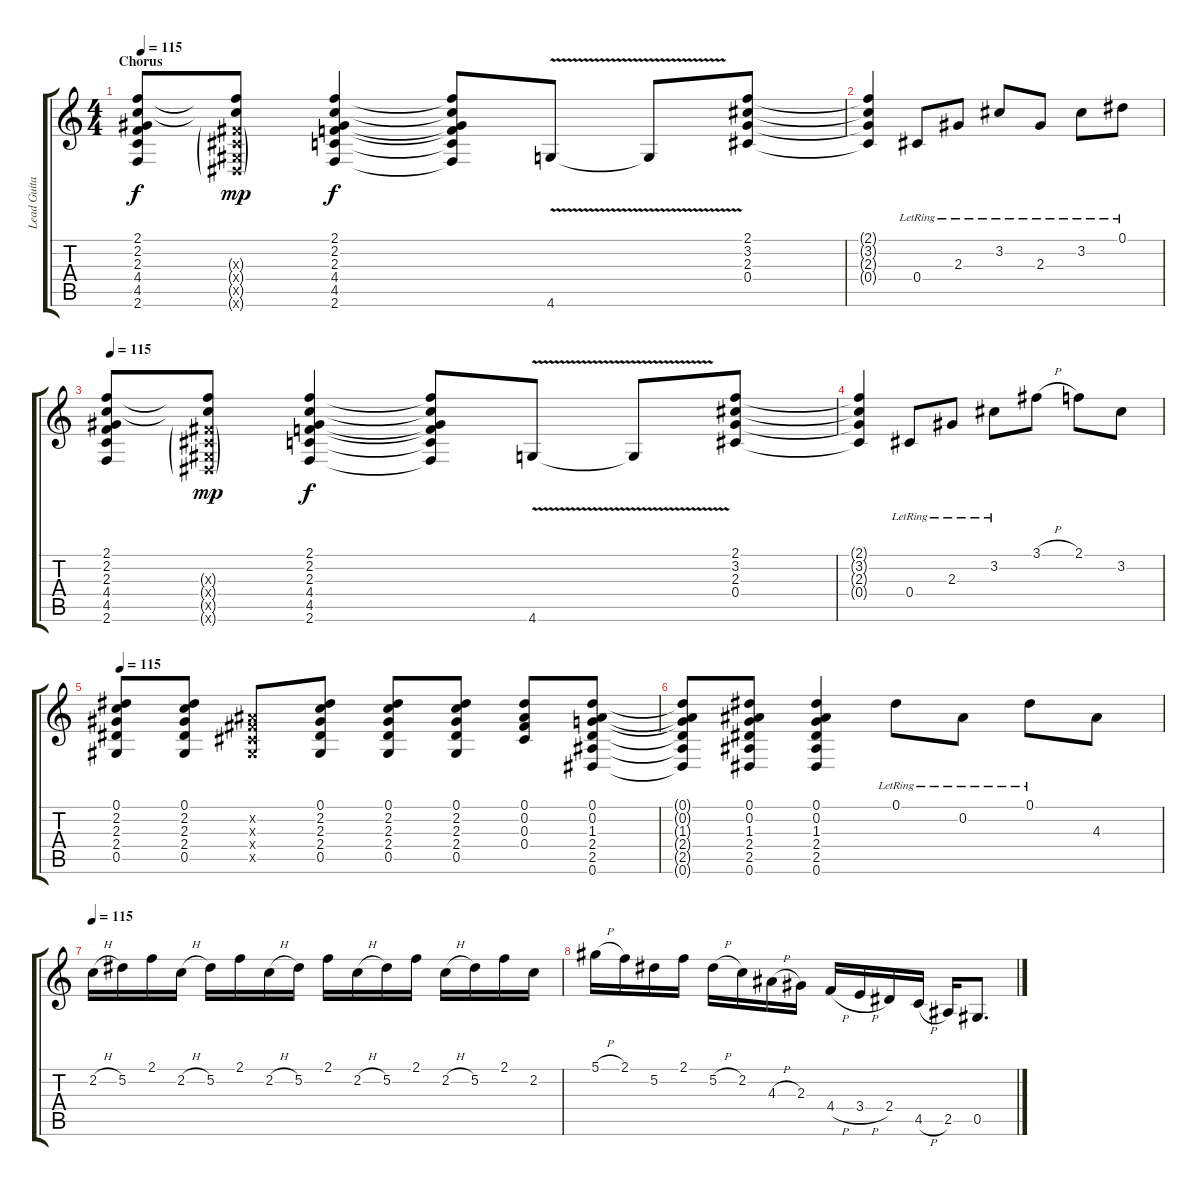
\track ("Lead Guitar (12 strings)" "Lead Guita") {instrument acousticguitarsteel}
\staff {score tabs}
\tuning (Eb4 Bb3 Gb3 Db3 Ab2 Eb2) {hide}
\ts (4 4)
\section ("" "Chorus")
\tempo 115
\clef g2
\ks c
(2.1 2.2 2.3 4.4 4.5 2.6).8{dy f} (2.1{t} 2.2{t} 0.3{g x} 0.4{g x} 0.5{g x} 0.6{g x}).8{dy mp} (2.1 2.2 2.3 4.4 4.5 2.6).4{dy f} (2.1{t} 2.2{t} 2.3{t} 4.4{t} 4.5{t} 2.6{t}).8 4.6{v}.8 4.6{t}.8 (2.1 3.2 2.3 0.4).8 |
(2.1{t} 3.2{t} 2.3{t} 0.4{t}).4 0.4{lr}.8 2.3{lr}.8 3.2{lr}.8 2.3{lr}.8 3.2{lr}.8 0.1{lr}.8 |
\tempo 115
(2.1 2.2 2.3 4.4 4.5 2.6).8 (2.1{t} 2.2{t} 0.3{g x} 0.4{g x} 0.5{g x} 0.6{g x}).8{dy mp} (2.1 2.2 2.3 4.4 4.5 2.6).4{dy f} (2.1{t} 2.2{t} 2.3{t} 4.4{t} 4.5{t} 2.6{t}).8 4.6{v}.8 4.6{t}.8 (2.1 3.2 2.3 0.4).8 |
(2.1{t} 3.2{t} 2.3{t} 0.4{t}).4 0.4{lr}.8 2.3{lr}.8 3.2{lr}.8 3.1{h}.8 2.1.8 3.2.8 |
\tempo 115
(0.1 2.2 2.3 2.4 0.5).8 (0.1 2.2 2.3 2.4 0.5).8 (0.2{x} 0.3{x} 0.4{x} 0.5{x}).8 (0.1 2.2 2.3 2.4 0.5).8 (0.1 2.2 2.3 2.4 0.5).8 (0.1 2.2 2.3 2.4 0.5).8 (0.1 0.2 0.3 0.4).8 (0.1 0.2 1.3 2.4 2.5 0.6).8 |
(0.1{t} 0.2{t} 1.3{t} 2.4{t} 2.5{t} 0.6{t}).8 (0.1 0.2 1.3 2.4 2.5 0.6).8 (0.1 0.2 1.3 2.4 2.5 0.6).4 0.1{lr}.8 0.2{lr}.8 0.1{lr}.8 4.3.8 |
\tempo 115
2.2{h}.16 5.2.16 2.1.16 2.2{h}.16 5.2.16 2.1.16 2.2{h}.16 5.2.16 2.1.16 2.2{h}.16 5.2.16 2.1.16 2.2{h}.16 5.2.16 2.1.16 2.2.16 |
5.1{h}.16 2.1.16 5.2.16 2.1.16 5.2{h}.16 2.2.16 4.3{h}.16 2.3.16 4.4{h}.16 3.4{h}.16 2.4.16 4.5{h}.16 2.5.16 0.5.8{d}
